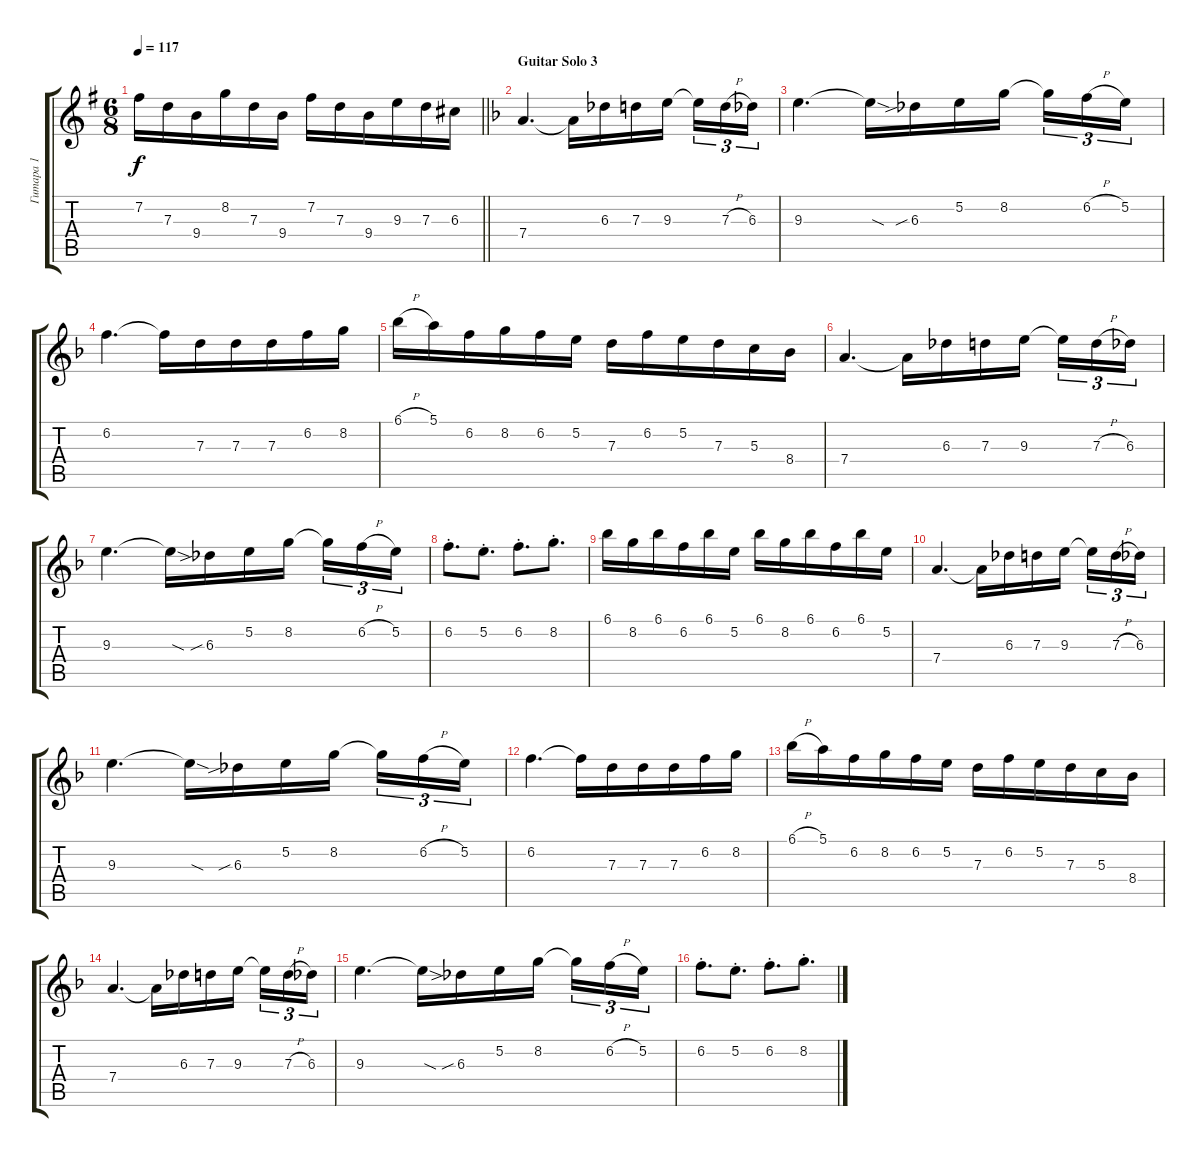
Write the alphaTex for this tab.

\track ("Гитара 1" "Гитара 1") {instrument distortionguitar}
\staff {score tabs}
\tuning (E4 B3 G3 D3 A2 E2) {hide}
\ts (6 8)
\tempo 117
\clef g2
\barLineRight lightlight
\ks eminor
7.2.16{dy f} 7.3.16 9.4.16 8.2.16 7.3.16 9.4.16 7.2.16 7.3.16 9.4.16 9.3.16 7.3.16 6.3.16 |
\section ("" "Guitar Solo 3")
\ks dminor
7.4.4{d volume 8} 7.4{t}.16 6.3.16 7.3.16 9.3.16{beam splitsecondary} 9.3{t}.16{tu (3 2)} 7.3{h}.16{tu (3 2)} 6.3.16{tu (3 2)} |
9.3.4{d} 9.3{sod t}.16 6.3{sib}.16 5.2.16 8.2.16{beam splitsecondary} 8.2{t}.16{tu (3 2)} 6.2{h}.16{tu (3 2)} 5.2.16{tu (3 2)} |
6.2.4{d} 6.2{t}.16 7.3.16 7.3.16 7.3.16 6.2.16 8.2.16 |
6.1{h}.16 5.1.16 6.2.16 8.2.16 6.2.16 5.2.16 7.3.16 6.2.16 5.2.16 7.3.16 5.3.16 8.4.16 |
7.4.4{d} 7.4{t}.16 6.3.16 7.3.16 9.3.16{beam splitsecondary} 9.3{t}.16{tu (3 2)} 7.3{h}.16{tu (3 2)} 6.3.16{tu (3 2)} |
9.3.4{d} 9.3{sod t}.16 6.3{sib}.16 5.2.16 8.2.16{beam splitsecondary} 8.2{t}.16{tu (3 2)} 6.2{h}.16{tu (3 2)} 5.2.16{tu (3 2)} |
6.2{st}.8{d} 5.2{st}.8{d} 6.2{st}.8{d} 8.2{st}.8{d} |
6.1.16 8.2.16 6.1.16 6.2.16 6.1.16 5.2.16 6.1.16 8.2.16 6.1.16 6.2.16 6.1.16 5.2.16 |
7.4.4{d} 7.4{t}.16 6.3.16 7.3.16 9.3.16{beam splitsecondary} 9.3{t}.16{tu (3 2)} 7.3{h}.16{tu (3 2)} 6.3.16{tu (3 2)} |
9.3.4{d} 9.3{sod t}.16 6.3{sib}.16 5.2.16 8.2.16{beam splitsecondary} 8.2{t}.16{tu (3 2)} 6.2{h}.16{tu (3 2)} 5.2.16{tu (3 2)} |
6.2.4{d} 6.2{t}.16 7.3.16 7.3.16 7.3.16 6.2.16 8.2.16 |
6.1{h}.16 5.1.16 6.2.16 8.2.16 6.2.16 5.2.16 7.3.16 6.2.16 5.2.16 7.3.16 5.3.16 8.4.16 |
7.4.4{d} 7.4{t}.16 6.3.16 7.3.16 9.3.16{beam splitsecondary} 9.3{t}.16{tu (3 2)} 7.3{h}.16{tu (3 2)} 6.3.16{tu (3 2)} |
9.3.4{d} 9.3{sod t}.16 6.3{sib}.16 5.2.16 8.2.16{beam splitsecondary} 8.2{t}.16{tu (3 2)} 6.2{h}.16{tu (3 2)} 5.2.16{tu (3 2)} |
6.2{st}.8{d} 5.2{st}.8{d} 6.2{st}.8{d} 8.2{st}.8{d}
